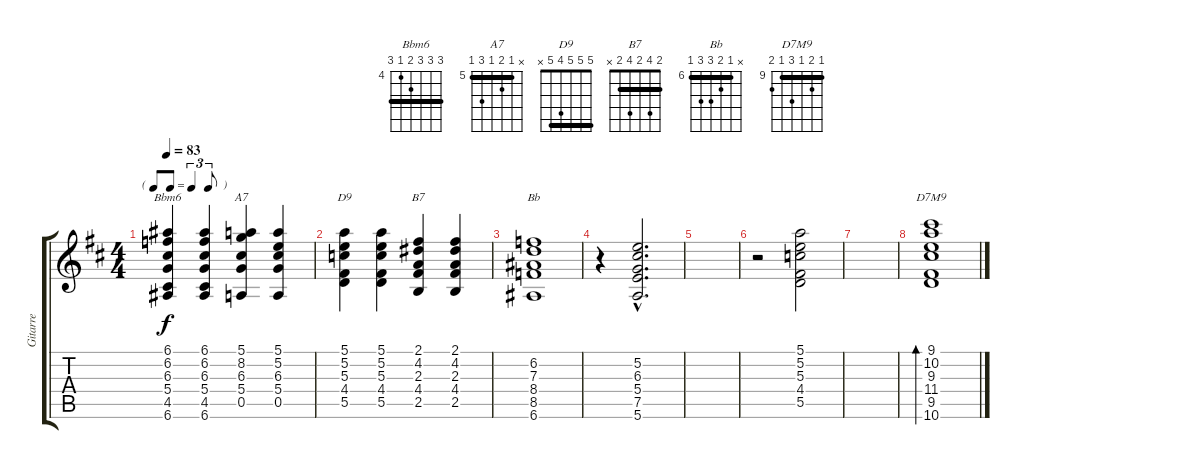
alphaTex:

\track ("Gitarre" "Gitarre") {instrument electricguitarjazz}
\staff {score tabs}
\tuning (E4 B3 G3 D3 A2 E2) {hide}
\chord ("Bbm6" 6 6 6 5 4 6) {firstfret 4 barre 6}
\chord ("A7" x 5 6 5 7 5) {firstfret 5 barre 5}
\chord ("D9" 5 5 5 4 5 x) {barre 5}
\chord ("B7" 2 4 2 4 2 x) {barre 2}
\chord ("Bb" x 6 7 8 8 6) {firstfret 6 barre 6}
\chord ("D7M9" 9 10 9 11 9 10) {firstfret 9 barre 9}
\ts (4 4)
\tf triplet8th
\tempo 83
\clef g2
\ks d
(6.1 6.2 6.3 5.4 4.5 6.6).4{ch "Bbm6" dy f} (6.1 6.2 6.3 5.4 4.5 6.6).4 (5.1 8.2 6.3 5.4 0.5).4{ch "A7"} (5.1 5.2 6.3 5.4 0.5).4 |
(5.1 5.2 5.3 4.4 5.5).4{ch "D9"} (5.1 5.2 5.3 4.4 5.5).4 (2.1 4.2 2.3 4.4 2.5).4{ch "B7"} (2.1 4.2 2.3 4.4 2.5).4 |
(6.2 7.3 8.4 8.5 6.6).1{ch "Bb"} |
r.4 (5.2{hac} 6.3{hac} 5.4{hac} 7.5{hac} 5.6{hac}).2{d} |
|
r.2 (5.1 5.2 5.3 4.4 5.5).2 |
|
(9.1 10.2 9.3 11.4 9.5 10.6).1{bd 240 ch "D7M9"}
